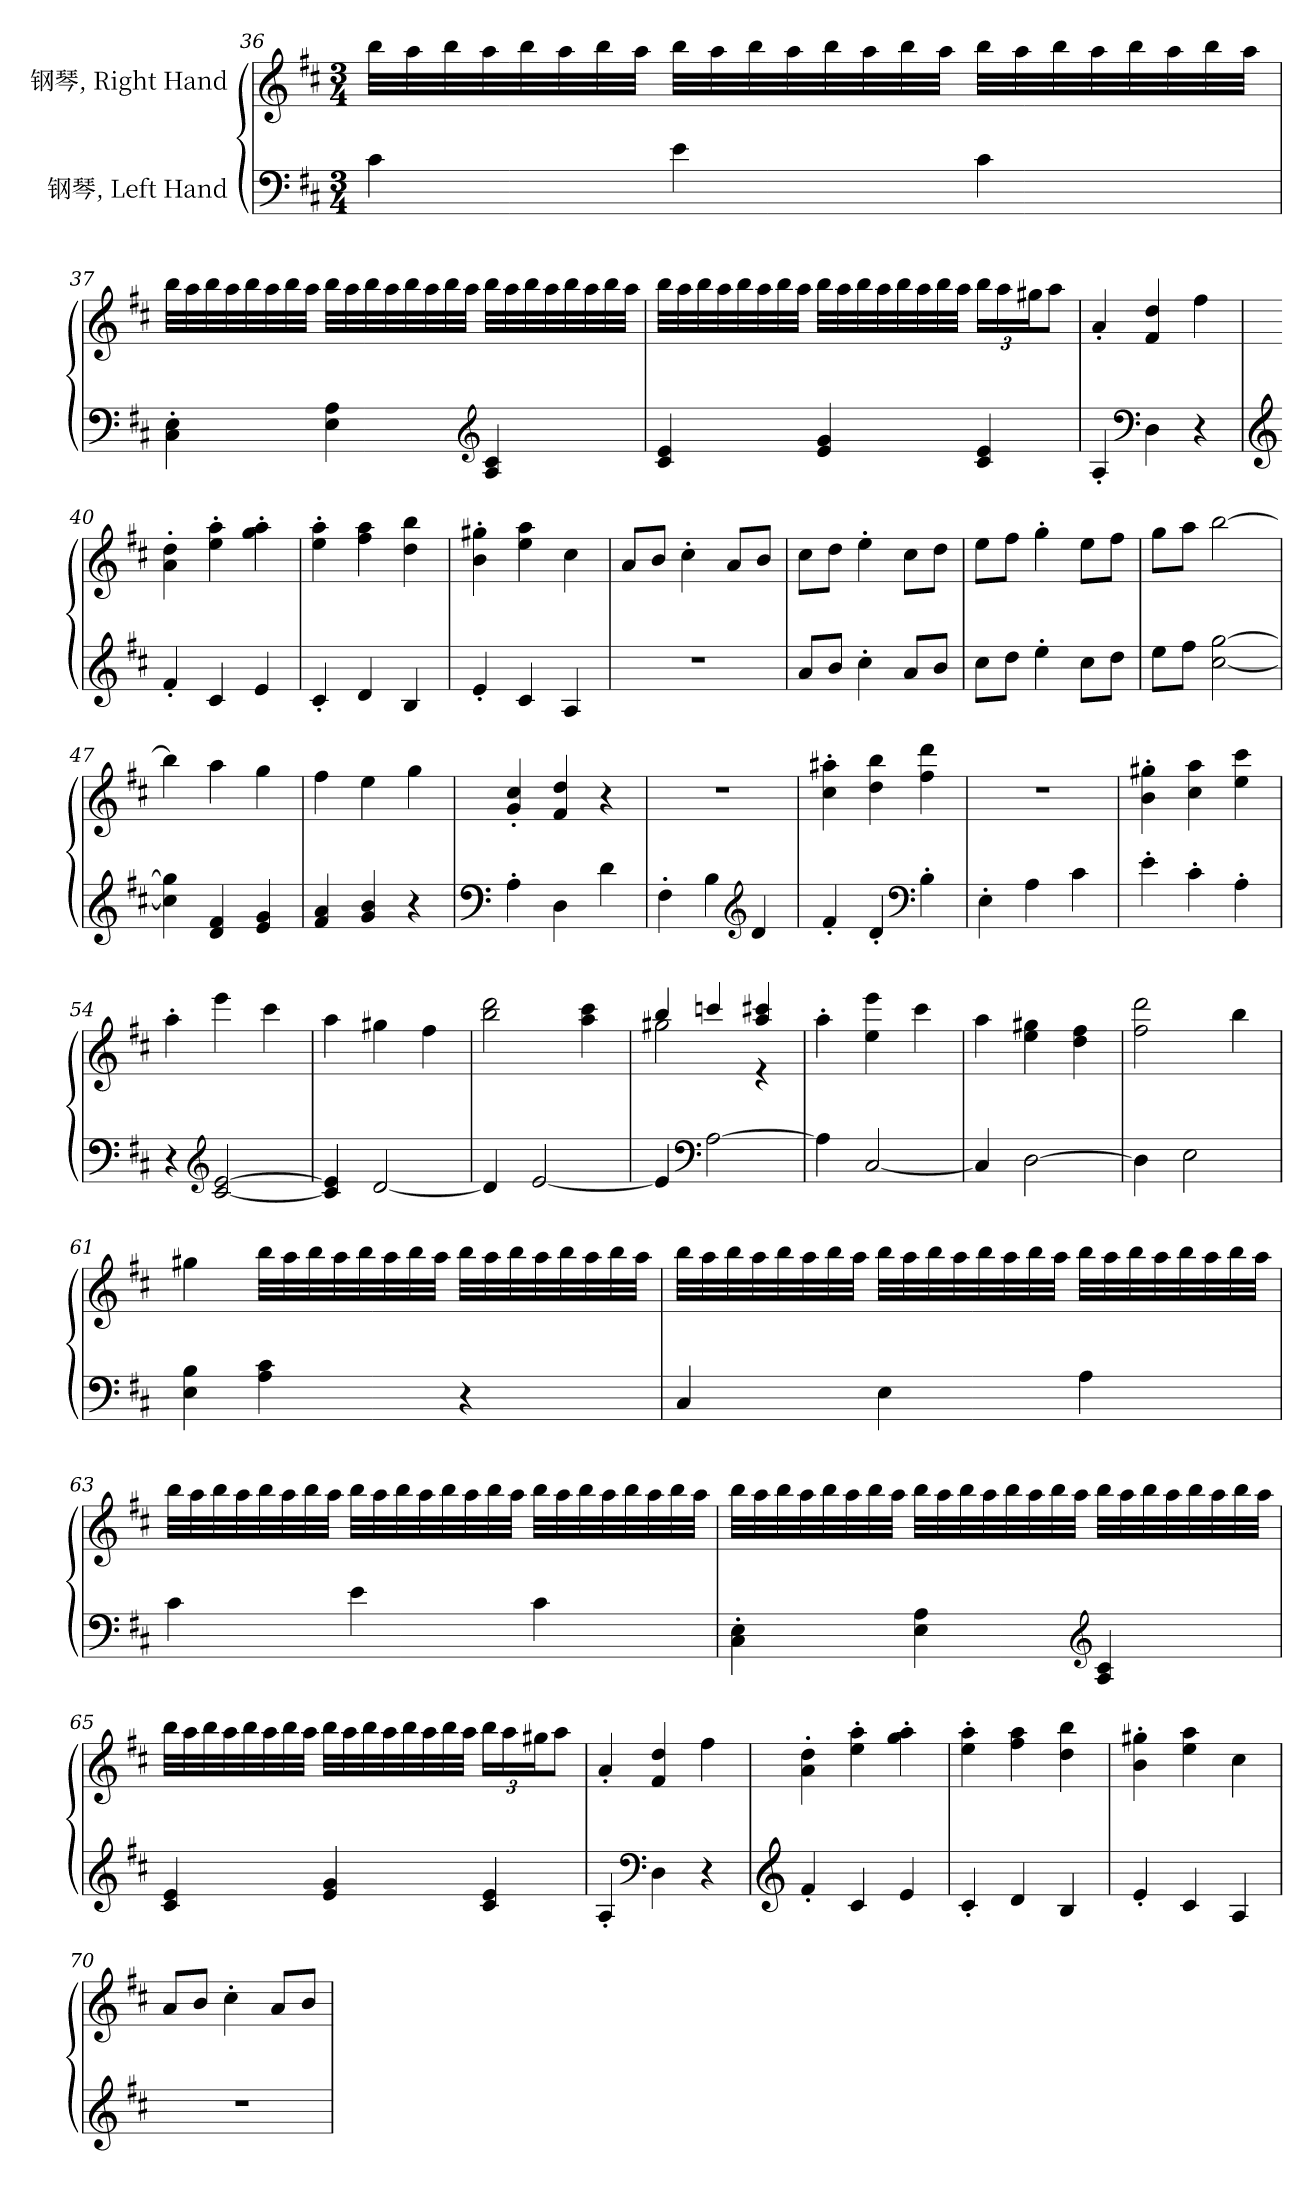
**kern	**kern
*part2	*part1
*staff2	*staff1
*I"钢琴, Left Hand	*I"钢琴, Right Hand
!!LO:LB:g=z
*clefF4	*clefG2
*k[f#c#]	*k[f#c#]
*M3/4	*M3/4
=36	=36
4c#\	32bb\LLL
.	32aa\
.	32bb\
.	32aa\
.	32bb\
.	32aa\
.	32bb\
.	32aa\JJJ
4e\	32bb\LLL
.	32aa\
.	32bb\
.	32aa\
.	32bb\
.	32aa\
.	32bb\
.	32aa\JJJ
4c#\	32bb\LLL
.	32aa\
.	32bb\
.	32aa\
.	32bb\
.	32aa\
.	32bb\
.	32aa\JJJ
!!LO:LB:g=z
=37	=37
4C#\' 4E\'	32bb\LLL
.	32aa\
.	32bb\
.	32aa\
.	32bb\
.	32aa\
.	32bb\
.	32aa\JJJ
4E\ 4A\	32bb\LLL
.	32aa\
.	32bb\
.	32aa\
.	32bb\
.	32aa\
.	32bb\
.	32aa\JJJ
*clefG2	*
4A/ 4c#/	32bb\LLL
.	32aa\
.	32bb\
.	32aa\
.	32bb\
.	32aa\
.	32bb\
.	32aa\JJJ
!!LO:LB:g=z
=38	=38
4c#/ 4e/	32bb\LLL
.	32aa\
.	32bb\
.	32aa\
.	32bb\
.	32aa\
.	32bb\
.	32aa\JJJ
4e/ 4g/	32bb\LLL
.	32aa\
.	32bb\
.	32aa\
.	32bb\
.	32aa\
.	32bb\
.	32aa\JJJ
*	*Xbrackettup
4c#/ 4e/	24bb\LL
.	24aa\
.	24gg#X\J
.	8aa\J
=39	=39
4A'/	4a'/
*clefF4	*
4D\	4f#/ 4dd/
4r	4ff#\
=40	=40
*clefG2	*
4f#'/	4a\' 4dd\'
4c#/	4ee\' 4aa\'
4e/	4gg\' 4aa\'
!!LO:LB:g=z
=41	=41
4c#'/	4ee\' 4aa\'
4d/	4ff#\ 4aa\
4B/	4dd\ 4bb\
=42	=42
4e'/	4b\' 4gg#X\'
4c#/	4ee\ 4aa\
4A/	4cc#\
=43	=43
2.r	8a/L
.	8b/J
.	4cc#'\
.	8a/L
.	8b/J
=44	=44
8a/L	8cc#\L
8b/J	8dd\J
4cc#'\	4ee'\
8a/L	8cc#\L
8b/J	8dd\J
=45	=45
8cc#\L	8ee\L
8dd\J	8ff#\J
4ee'\	4gg'\
8cc#\L	8ee\L
8dd\J	8ff#\J
=46	=46
8ee\L	8gg\L
8ff#\J	8aa\J
[2cc#\ [2gg\	[2bb\
=47	=47
4cc#\] 4gg\]	4bb\]
4d/ 4f#/	4aa\
4e/ 4g/	4gg\
=48	=48
4f#/ 4a/	4ff#\
4g/ 4b/	4ee\
4r	4gg\
!!LO:LB:g=z
=49	=49
*clefF4	*
4A'\	4g/' 4cc#/'
4D\	4f#/ 4dd/
4d\	4r
=50	=50
4F#'\	2.r
4B\	.
*clefG2	*
4d/	.
=51	=51
4f#'/	4cc#\' 4aa#X\'
4d'/	4dd\ 4bb\
*clefF4	*
4B'\	4ff#\ 4ddd\
=52	=52
4E'\	2.r
4A\	.
4c#\	.
=53	=53
4e'\	4b\' 4gg#X\'
4c#'\	4cc#\ 4aa\
4A'\	4ee\ 4ccc#\
=54	=54
4r	4aa'\
*clefG2	*
[2c#/ [2e/	4eee\
.	4ccc#\
=55	=55
4c#/] 4e/]	4aa\
[2d/	4gg#X\
.	4ff#\
=56	=56
4d/]	2bb\ 2ddd\
[2e/	.
.	4aa\ 4ccc#\
!!LO:PB:g=z
=57	=57
*	*^
4e/]	4bb/	2gg#X\
*clefF4	*	*
[2A\	4cccn/	.
.	4aa/ 4ccc#X/	4r
*	*v	*v
=58	=58
4A\]	4aa'\
[2C#/	4ee\ 4eee\
.	4ccc#\
=59	=59
4C#/]	4aa\
[2D\	4ee\ 4gg#X\
.	4dd\ 4ff#\
=60	=60
4D\]	2ff#\ 2ddd\
2E\	.
.	4bb\
!!LO:LB:g=z
=61	=61
4E\ 4B\	4gg#X\
4A\ 4c#\	32bb\LLL
.	32aa\
.	32bb\
.	32aa\
.	32bb\
.	32aa\
.	32bb\
.	32aa\JJJ
4r	32bb\LLL
.	32aa\
.	32bb\
.	32aa\
.	32bb\
.	32aa\
.	32bb\
.	32aa\JJJ
!!LO:LB:g=z
=62	=62
4C#/	32bb\LLL
.	32aa\
.	32bb\
.	32aa\
.	32bb\
.	32aa\
.	32bb\
.	32aa\JJJ
4E\	32bb\LLL
.	32aa\
.	32bb\
.	32aa\
.	32bb\
.	32aa\
.	32bb\
.	32aa\JJJ
4A\	32bb\LLL
.	32aa\
.	32bb\
.	32aa\
.	32bb\
.	32aa\
.	32bb\
.	32aa\JJJ
!!LO:LB:g=z
=63	=63
4c#\	32bb\LLL
.	32aa\
.	32bb\
.	32aa\
.	32bb\
.	32aa\
.	32bb\
.	32aa\JJJ
4e\	32bb\LLL
.	32aa\
.	32bb\
.	32aa\
.	32bb\
.	32aa\
.	32bb\
.	32aa\JJJ
4c#\	32bb\LLL
.	32aa\
.	32bb\
.	32aa\
.	32bb\
.	32aa\
.	32bb\
.	32aa\JJJ
!!LO:LB:g=z
=64	=64
4C#\' 4E\'	32bb\LLL
.	32aa\
.	32bb\
.	32aa\
.	32bb\
.	32aa\
.	32bb\
.	32aa\JJJ
4E\ 4A\	32bb\LLL
.	32aa\
.	32bb\
.	32aa\
.	32bb\
.	32aa\
.	32bb\
.	32aa\JJJ
*clefG2	*
4A/ 4c#/	32bb\LLL
.	32aa\
.	32bb\
.	32aa\
.	32bb\
.	32aa\
.	32bb\
.	32aa\JJJ
!!LO:LB:g=z
=65	=65
4c#/ 4e/	32bb\LLL
.	32aa\
.	32bb\
.	32aa\
.	32bb\
.	32aa\
.	32bb\
.	32aa\JJJ
4e/ 4g/	32bb\LLL
.	32aa\
.	32bb\
.	32aa\
.	32bb\
.	32aa\
.	32bb\
.	32aa\JJJ
4c#/ 4e/	24bb\LL
.	24aa\
.	24gg#X\J
.	8aa\J
=66	=66
4A'/	4a'/
*clefF4	*
4D\	4f#/ 4dd/
4r	4ff#\
=67	=67
*clefG2	*
4f#'/	4a\' 4dd\'
4c#/	4ee\' 4aa\'
4e/	4gg\' 4aa\'
!!LO:PB:g=z
=68	=68
4c#'/	4ee\' 4aa\'
4d/	4ff#\ 4aa\
4B/	4dd\ 4bb\
=69	=69
4e'/	4b\' 4gg#X\'
4c#/	4ee\ 4aa\
4A/	4cc#\
=70	=70
2.r	8a/L
.	8b/J
.	4cc#'\
.	8a/L
.	8b/J
=	=
*-	*-
